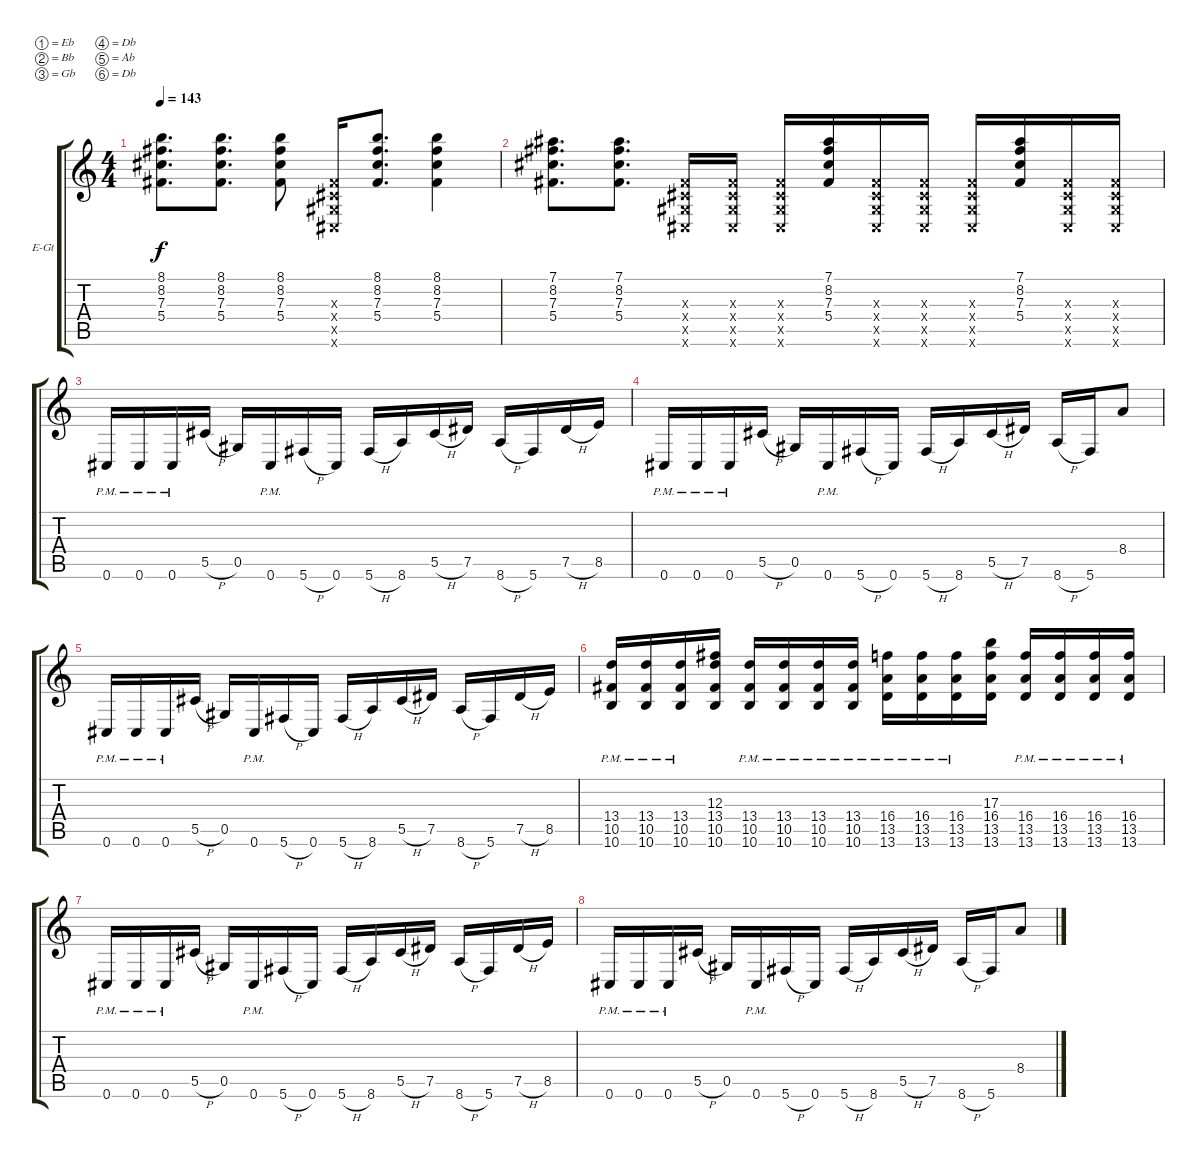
\bracketExtendMode groupsimilarinstruments
\firstSystemTrackNameOrientation horizontal
\otherSystemsTrackNameOrientation horizontal
\track ("Luke" "E-Gt") {instrument distortionguitar}
\staff {score tabs}
\tuning (Eb4 Bb3 Gb3 Db3 Ab2 Db2)
\ts (4 4)
\tempo 143
\clef g2
\ks c
(8.1 8.2 7.3 5.4).8{d dy f} (8.1 8.2 7.3 5.4).8{d} (8.1 8.2 7.3 5.4).8 (0.3{x} 0.4{x} 0.5{x} 0.6{x}).16 (8.1 8.2 7.3 5.4).8{d} (8.1 8.2 7.3 5.4).4 |
(7.1 8.2 7.3 5.4).8{d} (7.1 8.2 7.3 5.4).8{d} (0.3{x} 0.4{x} 0.5{x} 0.6{x}).16 (0.3{x} 0.4{x} 0.5{x} 0.6{x}).16 (0.3{x} 0.4{x} 0.5{x} 0.6{x}).16 (7.1 8.2 7.3 5.4).16 (0.3{x} 0.4{x} 0.5{x} 0.6{x}).16 (0.3{x} 0.4{x} 0.5{x} 0.6{x}).16 (0.3{x} 0.4{x} 0.5{x} 0.6{x}).16 (7.1 8.2 7.3 5.4).16 (0.3{x} 0.4{x} 0.5{x} 0.6{x}).16 (0.3{x} 0.4{x} 0.5{x} 0.6{x}).16 |
0.6{pm}.16 0.6{pm}.16 0.6{pm}.16 5.5{h}.16 0.5.16 0.6{pm}.16 5.6{h}.16 0.6.16 5.6{h}.16 8.6.16 5.5{h}.16 7.5.16 8.6{h}.16 5.6.16 7.5{h}.16 8.5.16 |
0.6{pm}.16 0.6{pm}.16 0.6{pm}.16 5.5{h}.16 0.5.16 0.6{pm}.16 5.6{h}.16 0.6.16 5.6{h}.16 8.6.16 5.5{h}.16 7.5.16 8.6{h}.16 5.6.16 8.4.8 |
0.6{pm}.16 0.6{pm}.16 0.6{pm}.16 5.5{h}.16 0.5.16 0.6{pm}.16 5.6{h}.16 0.6.16 5.6{h}.16 8.6.16 5.5{h}.16 7.5.16 8.6{h}.16 5.6.16 7.5{h}.16 8.5.16 |
(13.4{pm} 10.5{pm} 10.6{pm}).16 (13.4{pm} 10.5{pm} 10.6{pm}).16 (13.4{pm} 10.5{pm} 10.6{pm}).16 (12.3 13.4 10.5 10.6).16 (13.4{pm} 10.5{pm} 10.6{pm}).16 (13.4{pm} 10.5{pm} 10.6{pm}).16 (13.4{pm} 10.5{pm} 10.6{pm}).16 (13.4{pm} 10.5{pm} 10.6{pm}).16 (16.4{pm} 13.5{pm} 13.6{pm}).16 (16.4{pm} 13.5{pm} 13.6{pm}).16 (16.4{pm} 13.5{pm} 13.6{pm}).16 (17.3 16.4 13.5 13.6).16 (16.4{pm} 13.5{pm} 13.6{pm}).16 (16.4{pm} 13.5{pm} 13.6{pm}).16 (16.4{pm} 13.5{pm} 13.6{pm}).16 (16.4 13.5{pm} 13.6).16 |
0.6{pm}.16 0.6{pm}.16 0.6{pm}.16 5.5{h}.16 0.5.16 0.6{pm}.16 5.6{h}.16 0.6.16 5.6{h}.16 8.6.16 5.5{h}.16 7.5.16 8.6{h}.16 5.6.16 7.5{h}.16 8.5.16 |
0.6{pm}.16 0.6{pm}.16 0.6{pm}.16 5.5{h}.16 0.5.16 0.6{pm}.16 5.6{h}.16 0.6.16 5.6{h}.16 8.6.16 5.5{h}.16 7.5.16 8.6{h}.16 5.6.16 8.4.8
